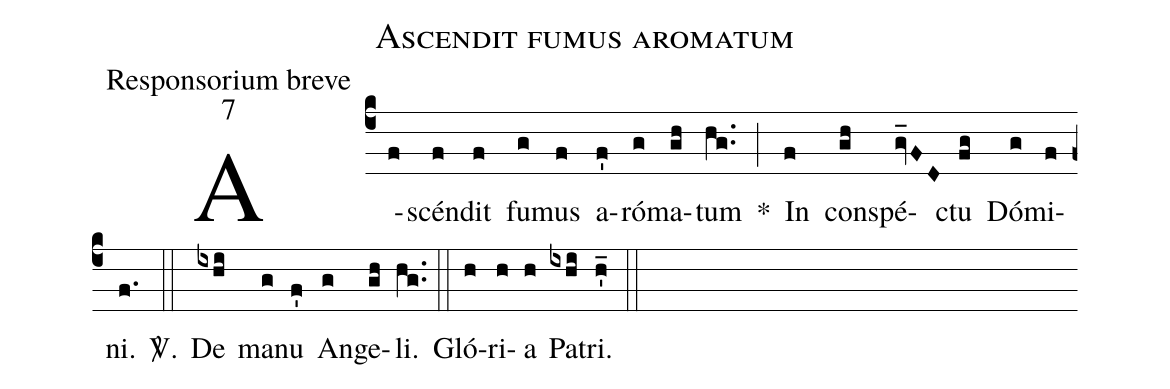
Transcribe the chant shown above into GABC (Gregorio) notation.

name:Ascendit fumus aromatum;
office-part:Responsorium breve;
mode:7;
%%
(c4) A(f)scén(f)dit(f) fu(g)mus(f) a(f')ró(g)ma(gh)tum(hg..) *(;) In(f) con(gh)spé(gv_FD)ctu(fg) Dó(g)mi(f)ni.(f.) <sp>V/</sp>.(::) De(ixhi) ma(g)nu(f') An(g)ge(gh)li.(hg..) (::) Gló(h)ri(h)a(h) Pa(ixhi)tri.(h'_) (::)
